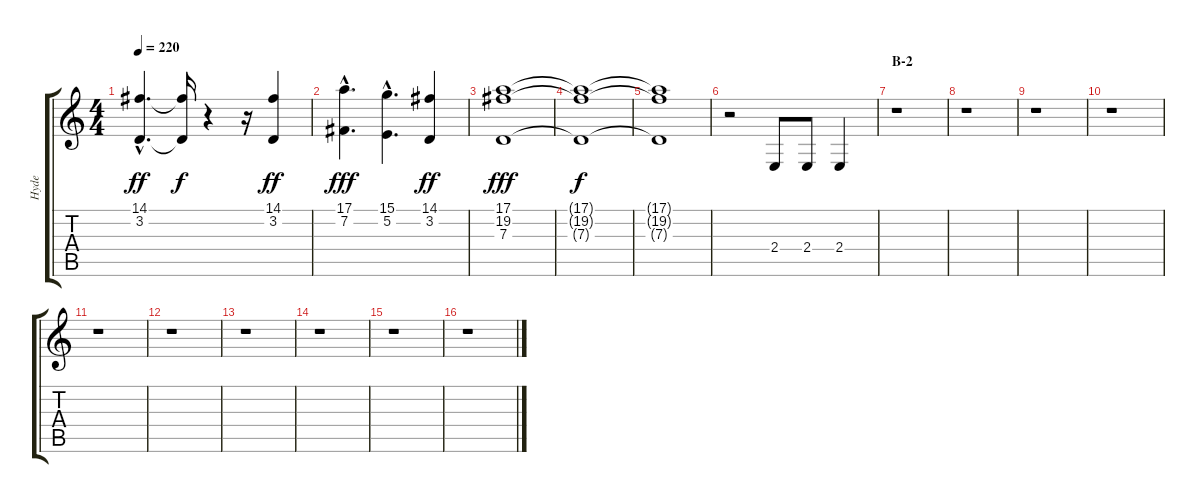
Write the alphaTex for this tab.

\track ("Hyde" "Hyde") {instrument flute}
\staff {score tabs}
\tuning (E4 B3 G3 D3 A2 E2) {hide}
\ts (4 4)
\tempo 220
\clef g2
\ks c
(14.1{hac} 3.2{hac}).4{d dy ff} (14.1{t} 3.2{t}).16{dy f} r.4 r.16 (14.1 3.2).4{dy ff} |
(17.1{hac} 7.2{hac}).4{d dy fff} (15.1{hac} 5.2{hac}).4{d} (14.1 3.2).4{dy ff} |
(17.1 19.2 7.3).1{dy fff} |
(17.1{t} 19.2{t} 7.3{t}).1{dy f} |
(17.1{t} 19.2{t} 7.3{t}).1 |
r.2 2.4.8 2.4.8 2.4.4 |
\section ("" "B-2")
r.1 |
r.1 |
r.1 |
r.1 |
r.1 |
r.1 |
r.1 |
r.1 |
r.1 |
r.1
